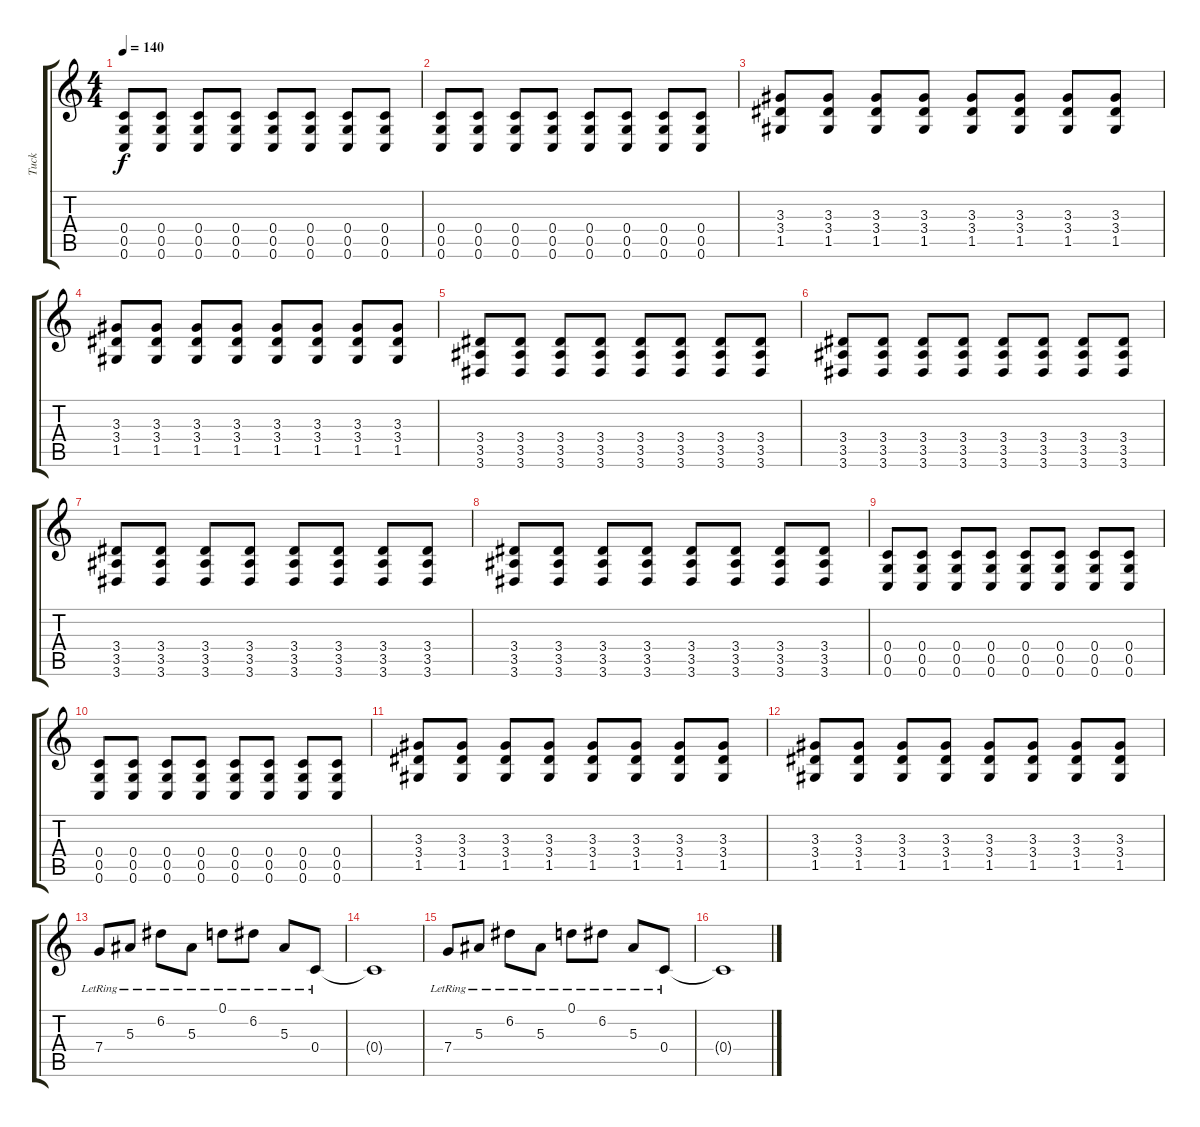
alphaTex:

\track ("Tuck" "Tuck") {instrument distortionguitar}
\staff {score tabs}
\tuning (D4 A3 F3 C3 G2 C2) {hide}
\ts (4 4)
\tempo 140
\clef g2
\ks c
(0.4 0.5 0.6).8{dy f} (0.4 0.5 0.6).8 (0.4 0.5 0.6).8 (0.4 0.5 0.6).8 (0.4 0.5 0.6).8 (0.4 0.5 0.6).8 (0.4 0.5 0.6).8 (0.4 0.5 0.6).8 |
(0.4 0.5 0.6).8 (0.4 0.5 0.6).8 (0.4 0.5 0.6).8 (0.4 0.5 0.6).8 (0.4 0.5 0.6).8 (0.4 0.5 0.6).8 (0.4 0.5 0.6).8 (0.4 0.5 0.6).8 |
(3.3 3.4 1.5).8 (3.3 3.4 1.5).8 (3.3 3.4 1.5).8 (3.3 3.4 1.5).8 (3.3 3.4 1.5).8 (3.3 3.4 1.5).8 (3.3 3.4 1.5).8 (3.3 3.4 1.5).8 |
(3.3 3.4 1.5).8 (3.3 3.4 1.5).8 (3.3 3.4 1.5).8 (3.3 3.4 1.5).8 (3.3 3.4 1.5).8 (3.3 3.4 1.5).8 (3.3 3.4 1.5).8 (3.3 3.4 1.5).8 |
(3.4 3.5 3.6).8 (3.4 3.5 3.6).8 (3.4 3.5 3.6).8 (3.4 3.5 3.6).8 (3.4 3.5 3.6).8 (3.4 3.5 3.6).8 (3.4 3.5 3.6).8 (3.4 3.5 3.6).8 |
(3.4 3.5 3.6).8 (3.4 3.5 3.6).8 (3.4 3.5 3.6).8 (3.4 3.5 3.6).8 (3.4 3.5 3.6).8 (3.4 3.5 3.6).8 (3.4 3.5 3.6).8 (3.4 3.5 3.6).8 |
(3.4 3.5 3.6).8 (3.4 3.5 3.6).8 (3.4 3.5 3.6).8 (3.4 3.5 3.6).8 (3.4 3.5 3.6).8 (3.4 3.5 3.6).8 (3.4 3.5 3.6).8 (3.4 3.5 3.6).8 |
(3.4 3.5 3.6).8 (3.4 3.5 3.6).8 (3.4 3.5 3.6).8 (3.4 3.5 3.6).8 (3.4 3.5 3.6).8 (3.4 3.5 3.6).8 (3.4 3.5 3.6).8 (3.4 3.5 3.6).8 |
(0.4 0.5 0.6).8 (0.4 0.5 0.6).8 (0.4 0.5 0.6).8 (0.4 0.5 0.6).8 (0.4 0.5 0.6).8 (0.4 0.5 0.6).8 (0.4 0.5 0.6).8 (0.4 0.5 0.6).8 |
(0.4 0.5 0.6).8 (0.4 0.5 0.6).8 (0.4 0.5 0.6).8 (0.4 0.5 0.6).8 (0.4 0.5 0.6).8 (0.4 0.5 0.6).8 (0.4 0.5 0.6).8 (0.4 0.5 0.6).8 |
(3.3 3.4 1.5).8 (3.3 3.4 1.5).8 (3.3 3.4 1.5).8 (3.3 3.4 1.5).8 (3.3 3.4 1.5).8 (3.3 3.4 1.5).8 (3.3 3.4 1.5).8 (3.3 3.4 1.5).8 |
(3.3 3.4 1.5).8 (3.3 3.4 1.5).8 (3.3 3.4 1.5).8 (3.3 3.4 1.5).8 (3.3 3.4 1.5).8 (3.3 3.4 1.5).8 (3.3 3.4 1.5).8 (3.3 3.4 1.5).8 |
7.4{lr}.8{instrument electricguitarclean} 5.3{lr}.8 6.2{lr}.8 5.3{lr}.8 0.1{lr}.8 6.2{lr}.8 5.3{lr}.8 0.4{lr}.8 |
0.4{t}.1 |
7.4{lr}.8 5.3{lr}.8 6.2{lr}.8 5.3{lr}.8 0.1{lr}.8 6.2{lr}.8 5.3{lr}.8 0.4{lr}.8 |
0.4{t}.1
